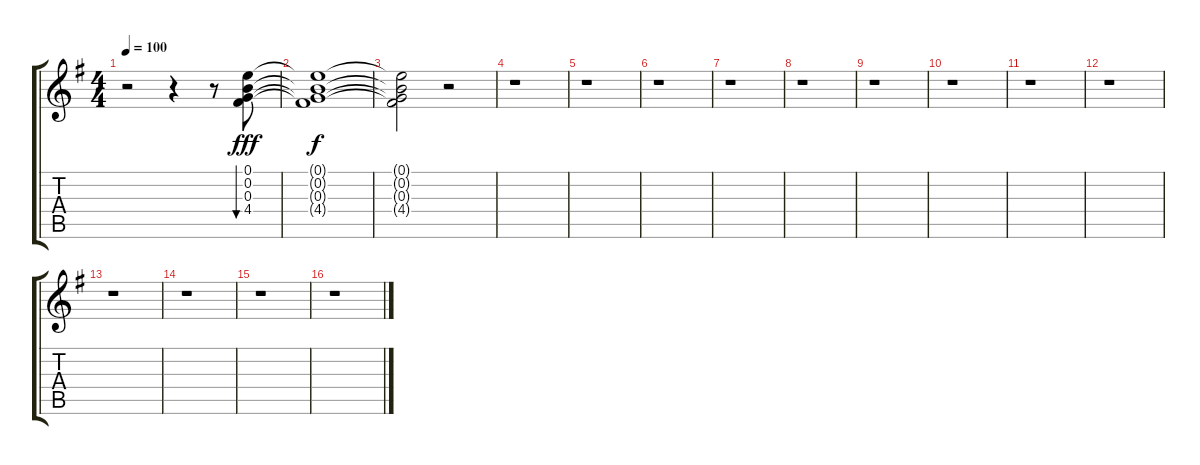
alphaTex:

\track "" {instrument electricguitarclean}
\staff {score tabs}
\tuning (E4 B3 G3 D3 A2 E2) {hide}
\ts (4 4)
\tempo 100
\clef g2
\ks g
r.2{dy fff} r.4 r.8 (0.1 0.2 0.3 4.4).8{bu 480} |
(0.1{t} 0.2{t} 0.3{t} 4.4{t}).1{dy f} |
(0.1{t} 0.2{t} 0.3{t} 4.4{t}).2 r.2 |
r.1 |
r.1 |
r.1 |
r.1 |
r.1 |
r.1 |
r.1 |
r.1 |
r.1 |
r.1 |
r.1 |
r.1 |
r.1
